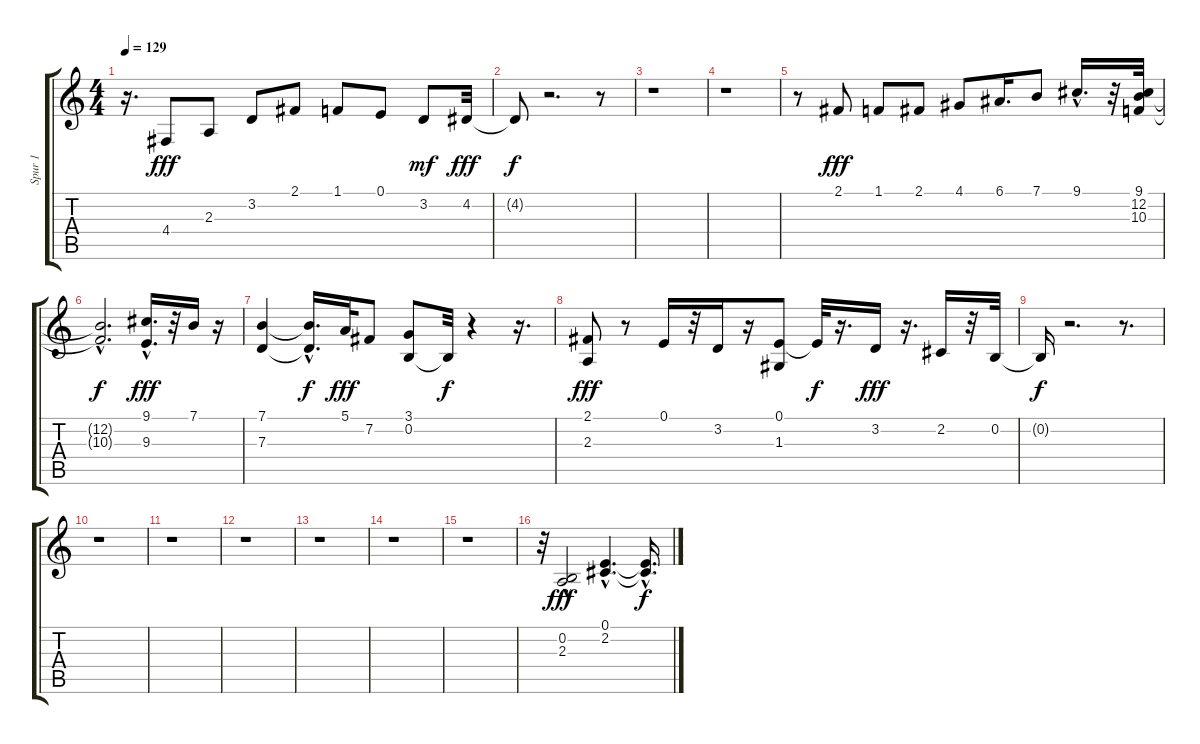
\track ("Spur 1" "Spur 1") {instrument accordion}
\staff {score tabs}
\tuning (E4 B3 G3 D3 A2 E2) {hide}
\ts (4 4)
\tempo 129
\clef g2
\ks c
r.16{d dy f} 4.4.8{dy fff} 2.3.8 3.2.8 2.1.8 1.1.8 0.1.8 3.2.8{dy mf} 4.2.32{dy fff} |
4.2{t}.8{dy f} r.2{d} r.8 |
r.1 |
r.1 |
r.8 2.1.8{dy fff} 1.1.8 2.1.8 4.1.8 6.1.16{d} 7.1.8 9.1{hac}.16{d} r.32 (9.1 12.2 10.3).32 |
(12.2{hac t} 10.3{hac t}).2{d dy f} (9.1{hac} 9.3{hac}).16{d dy fff} r.32 7.1.16 r.16 |
(7.1 7.3).4 (7.1{t} 7.3{hac t}).16{d dy f} 5.1.32{dy fff} 7.2.8 (3.1 0.2).8 0.2{t}.32{dy f} r.4 r.16{d} |
(2.1 2.3).8{dy fff} r.8 0.1.16 r.32 3.2.16 r.16 (0.1 1.3).8 0.1{t}.32{dy f} r.16{d} 3.2.16{dy fff} r.16{d} 2.2.16 r.32 0.2.32 |
0.2{t}.16{dy f} r.2{d} r.8{d} |
r.1 |
r.1 |
r.1 |
r.1 |
r.1 |
r.1 |
r.32 (0.2 2.3{hac}).2{dy fff} (0.1{hac} 2.2{hac}).4{d} (0.1{hac t} 2.2{t}).16{d dy f}
